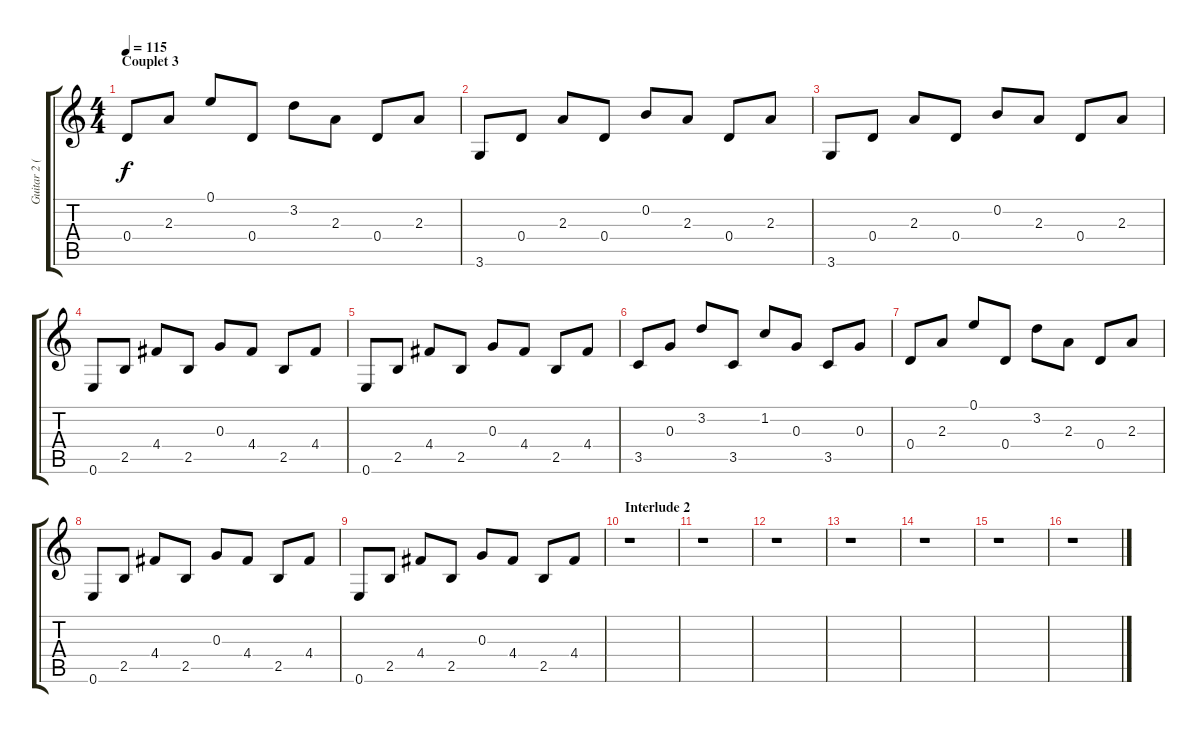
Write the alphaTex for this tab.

\track ("Guitar 2 (Andy)" "Guitar 2 (") {instrument electricguitarmuted}
\staff {score tabs}
\tuning (E4 B3 G3 D3 A2 E2) {hide}
\ts (4 4)
\section ("" "Couplet 3")
\tempo 115
\clef g2
\ks c
0.4.8{dy f} 2.3.8 0.1.8 0.4.8 3.2.8 2.3.8 0.4.8 2.3.8 |
3.6.8 0.4.8 2.3.8 0.4.8 0.2.8 2.3.8 0.4.8 2.3.8 |
3.6.8 0.4.8 2.3.8 0.4.8 0.2.8 2.3.8 0.4.8 2.3.8 |
0.6.8 2.5.8 4.4.8 2.5.8 0.3.8 4.4.8 2.5.8 4.4.8 |
0.6.8 2.5.8 4.4.8 2.5.8 0.3.8 4.4.8 2.5.8 4.4.8 |
3.5.8 0.3.8 3.2.8 3.5.8 1.2.8 0.3.8 3.5.8 0.3.8 |
0.4.8 2.3.8 0.1.8 0.4.8 3.2.8 2.3.8 0.4.8 2.3.8 |
0.6.8 2.5.8 4.4.8 2.5.8 0.3.8 4.4.8 2.5.8 4.4.8 |
0.6.8 2.5.8 4.4.8 2.5.8 0.3.8 4.4.8 2.5.8 4.4.8 |
\section ("" "Interlude 2")
r.1 |
r.1 |
r.1 |
r.1 |
r.1 |
r.1 |
r.1
